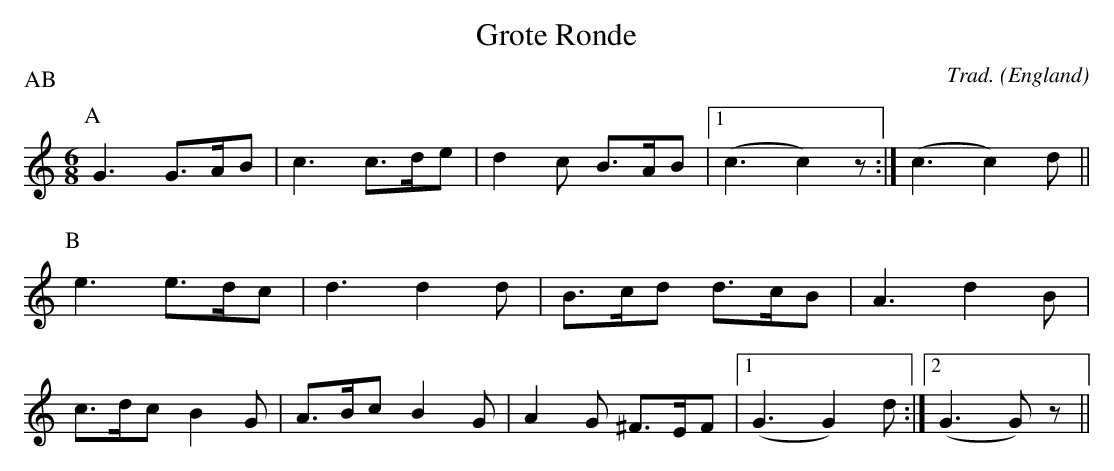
X:1
T:Grote Ronde
C:Trad.
O:England
P:AB
L:1/8
M:6/8
K:C
P:A
G3 G>AB | c3 c>de | d2 c B>AB |1 (c3 c2) z :| (c3 c2) d ||
P:B
e3 e>dc | d3 d2 d | B>cd d>cB | A3 d2 B |
c>dc B2 G | A>Bc B2 G | A2 G ^F>EF |1 (G3 G2) d :|2 (G3 G) z ||
